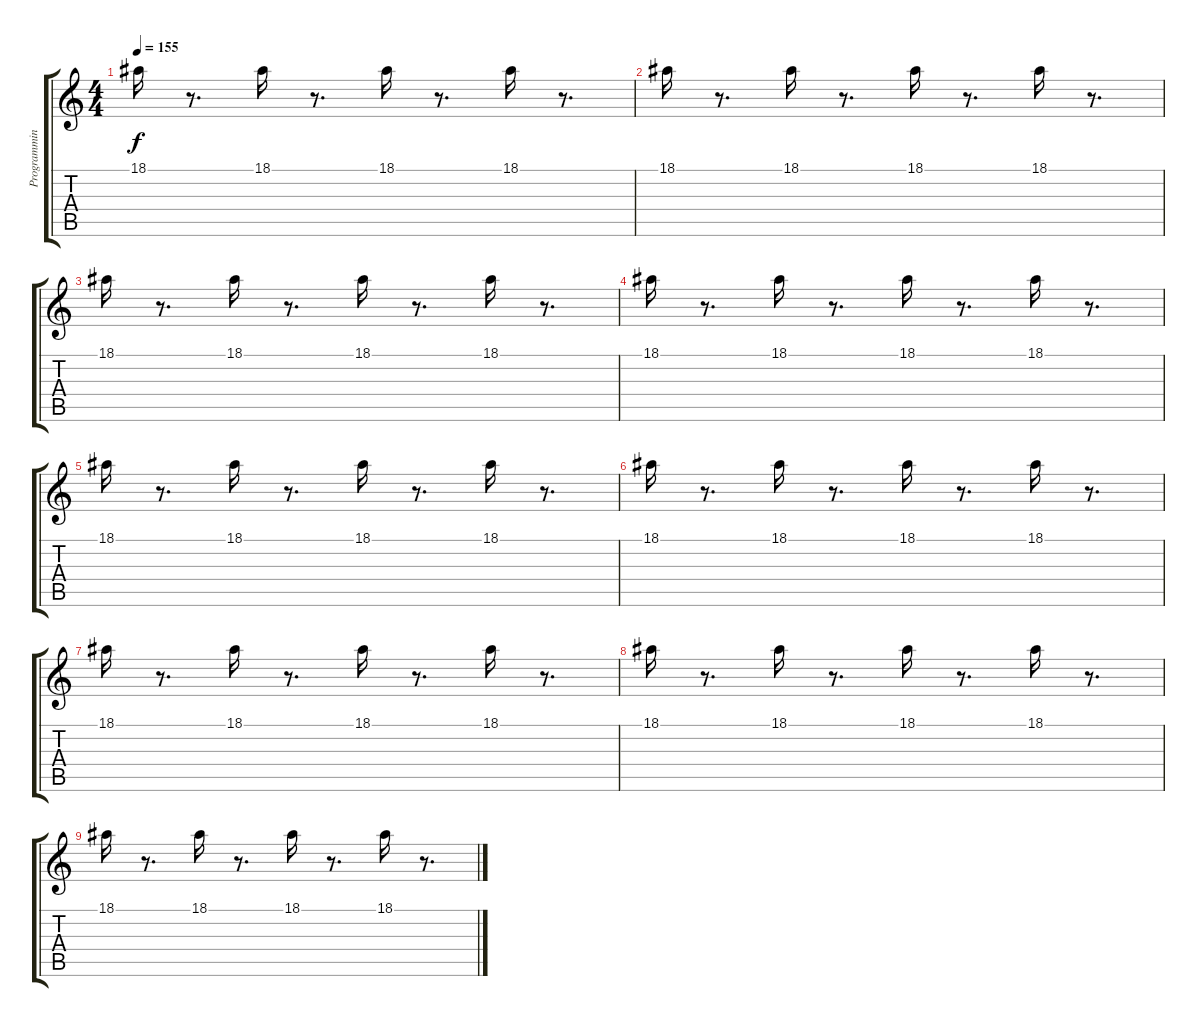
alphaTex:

\track ("Programming" "Programmin") {instrument lead2sawtooth}
\staff {score tabs}
\tuning (E4 B3 G3 D3 A2 E2) {hide}
\ts (4 4)
\tempo 155
\clef g2
\ks c
18.1.16{dy f} r.8{d} 18.1.16 r.8{d} 18.1.16 r.8{d} 18.1.16 r.8{d} |
18.1.16 r.8{d} 18.1.16 r.8{d} 18.1.16 r.8{d} 18.1.16 r.8{d} |
18.1.16 r.8{d} 18.1.16 r.8{d} 18.1.16 r.8{d} 18.1.16 r.8{d} |
18.1.16 r.8{d} 18.1.16 r.8{d} 18.1.16 r.8{d} 18.1.16 r.8{d} |
18.1.16 r.8{d} 18.1.16 r.8{d} 18.1.16 r.8{d} 18.1.16 r.8{d} |
18.1.16 r.8{d} 18.1.16 r.8{d} 18.1.16 r.8{d} 18.1.16 r.8{d} |
18.1.16 r.8{d} 18.1.16 r.8{d} 18.1.16 r.8{d} 18.1.16 r.8{d} |
18.1.16 r.8{d} 18.1.16 r.8{d} 18.1.16 r.8{d} 18.1.16 r.8{d} |
18.1.16 r.8{d} 18.1.16 r.8{d} 18.1.16 r.8{d} 18.1.16 r.8{d}
